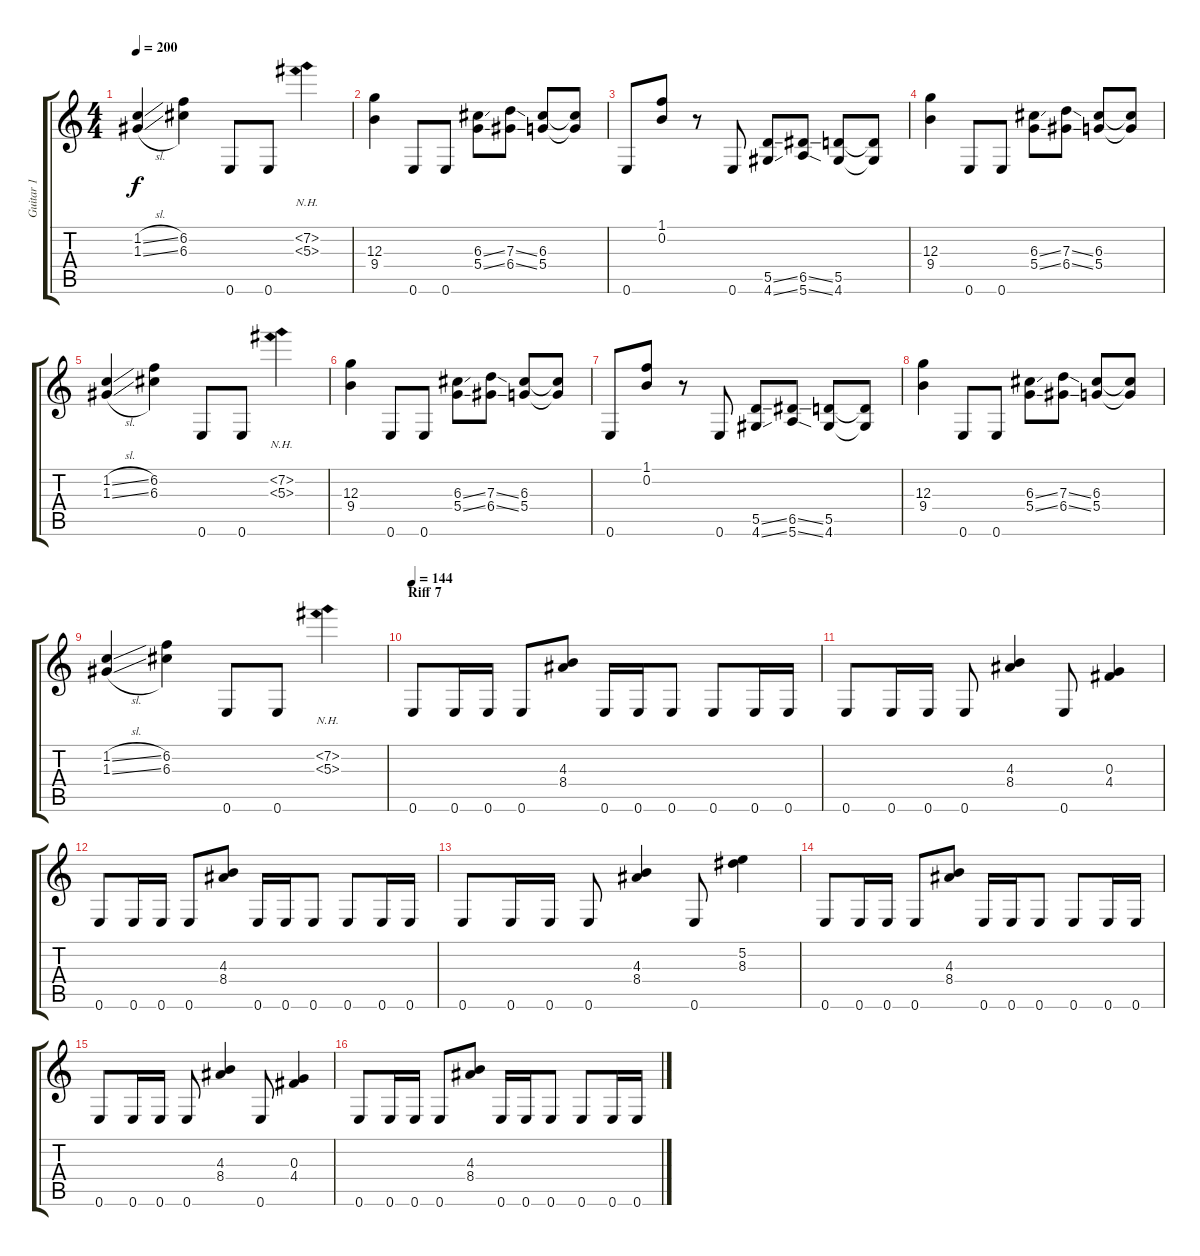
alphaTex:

\track ("Guitar 1" "Guitar 1") {instrument distortionguitar}
\staff {score tabs}
\tuning (E4 B3 G3 D3 A2 E2) {hide}
\ts (4 4)
\tempo 200
\clef g2
\ks c
(1.2{sl} 1.3{sl}).4{dy f} (6.2 6.3).4 0.6.8 0.6.8 (7.2{nh} 5.3{nh}).4 |
(12.3 9.4).4{instrument distortionguitar} 0.6.8 0.6.8 (6.3{ss} 5.4{ss}).8 (7.3{ss} 6.4{ss}).8 (6.3 5.4).8 (6.3{t} 5.4{t}).8 |
0.6.8 (1.1 0.2).8 r.8 0.6.8 (5.5{ss} 4.6{ss}).8 (6.5{ss} 5.6{ss}).8 (5.5 4.6).8 (5.5{t} 4.6{t}).8 |
(12.3 9.4).4 0.6.8 0.6.8 (6.3{ss} 5.4{ss}).8 (7.3{ss} 6.4{ss}).8 (6.3 5.4).8 (6.3{t} 5.4{t}).8 |
(1.2{sl} 1.3{sl}).4 (6.2 6.3).4 0.6.8 0.6.8 (7.2{nh} 5.3{nh}).4 |
(12.3 9.4).4 0.6.8 0.6.8 (6.3{ss} 5.4{ss}).8 (7.3{ss} 6.4{ss}).8 (6.3 5.4).8 (6.3{t} 5.4{t}).8 |
0.6.8 (1.1 0.2).8 r.8 0.6.8 (5.5{ss} 4.6{ss}).8 (6.5{ss} 5.6{ss}).8 (5.5 4.6).8 (5.5{t} 4.6{t}).8 |
(12.3 9.4).4 0.6.8 0.6.8 (6.3{ss} 5.4{ss}).8 (7.3{ss} 6.4{ss}).8 (6.3 5.4).8 (6.3{t} 5.4{t}).8 |
(1.2{sl} 1.3{sl}).4 (6.2 6.3).4 0.6.8 0.6.8 (7.2{nh} 5.3{nh}).4 |
\section ("" "Riff 7")
\tempo 144
0.6.8{instrument electricguitarclean} 0.6.16 0.6.16 0.6.8 (4.3 8.4).8 0.6.16 0.6.16 0.6.8 0.6.8 0.6.16 0.6.16 |
0.6.8 0.6.16 0.6.16 0.6.8 (4.3 8.4).4 0.6.8 (0.3 4.4).4 |
0.6.8 0.6.16 0.6.16 0.6.8 (4.3 8.4).8 0.6.16 0.6.16 0.6.8 0.6.8 0.6.16 0.6.16 |
0.6.8 0.6.16 0.6.16 0.6.8 (4.3 8.4).4 0.6.8 (5.2 8.3).4 |
0.6.8 0.6.16 0.6.16 0.6.8 (4.3 8.4).8 0.6.16 0.6.16 0.6.8 0.6.8 0.6.16 0.6.16 |
0.6.8 0.6.16 0.6.16 0.6.8 (4.3 8.4).4 0.6.8 (0.3 4.4).4 |
0.6.8 0.6.16 0.6.16 0.6.8 (4.3 8.4).8 0.6.16 0.6.16 0.6.8 0.6.8 0.6.16 0.6.16
